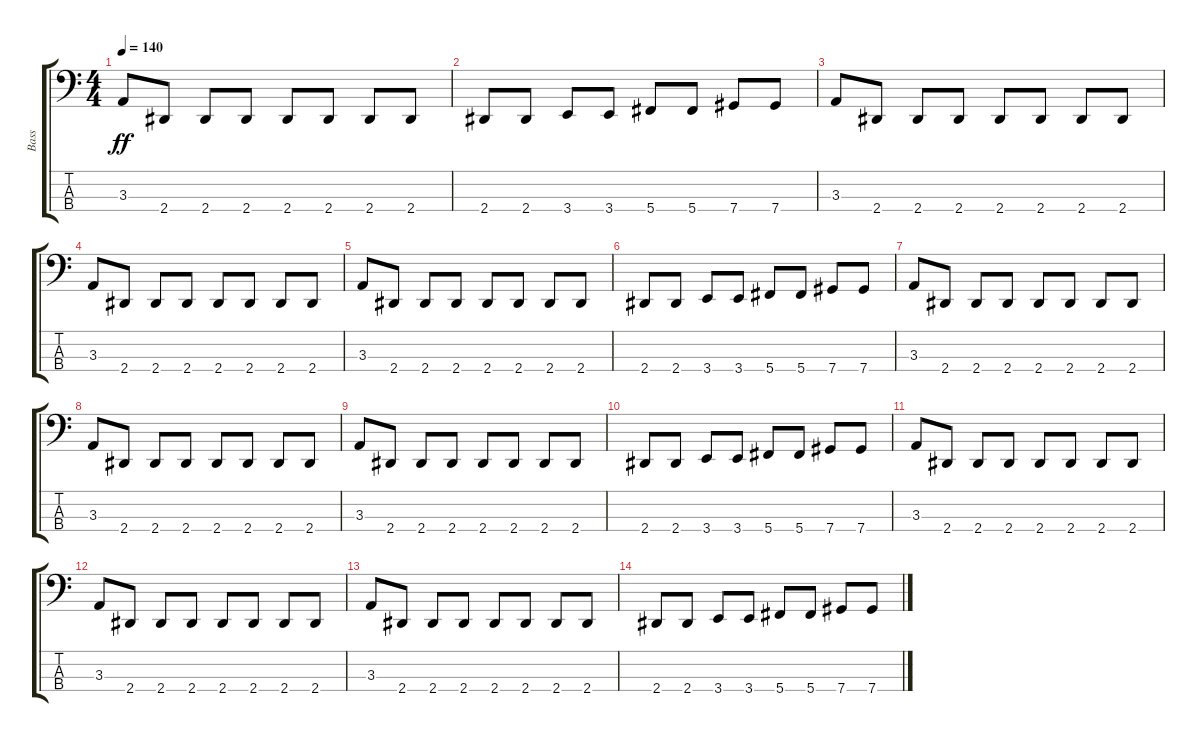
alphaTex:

\track ("Bass" "Bass") {instrument electricbasspick}
\staff {score tabs}
\tuning (E2 B1 Gb1 Db1) {hide}
\ts (4 4)
\tempo 140
\clef f4
\ks c
3.3.8{dy ff volume 13} 2.4.8 2.4.8 2.4.8 2.4.8 2.4.8 2.4.8 2.4.8 |
2.4.8{volume 12} 2.4.8 3.4.8 3.4.8 5.4.8 5.4.8 7.4.8 7.4.8 |
3.3.8{volume 11} 2.4.8 2.4.8 2.4.8 2.4.8 2.4.8 2.4.8 2.4.8 |
3.3.8{volume 10} 2.4.8 2.4.8 2.4.8 2.4.8 2.4.8 2.4.8 2.4.8 |
3.3.8{volume 9} 2.4.8 2.4.8 2.4.8 2.4.8 2.4.8 2.4.8 2.4.8 |
2.4.8{volume 8} 2.4.8 3.4.8 3.4.8 5.4.8 5.4.8 7.4.8 7.4.8 |
3.3.8{volume 7} 2.4.8 2.4.8 2.4.8 2.4.8 2.4.8 2.4.8 2.4.8 |
3.3.8{volume 6} 2.4.8 2.4.8 2.4.8 2.4.8 2.4.8 2.4.8 2.4.8 |
3.3.8{volume 5} 2.4.8 2.4.8 2.4.8 2.4.8 2.4.8 2.4.8 2.4.8 |
2.4.8{volume 4} 2.4.8 3.4.8 3.4.8 5.4.8 5.4.8 7.4.8 7.4.8 |
3.3.8{volume 3} 2.4.8 2.4.8 2.4.8 2.4.8 2.4.8 2.4.8 2.4.8 |
3.3.8{volume 2} 2.4.8 2.4.8 2.4.8 2.4.8 2.4.8 2.4.8 2.4.8 |
3.3.8{volume 1} 2.4.8 2.4.8 2.4.8 2.4.8 2.4.8 2.4.8 2.4.8 |
2.4.8{volume 0} 2.4.8 3.4.8 3.4.8 5.4.8 5.4.8 7.4.8 7.4.8
